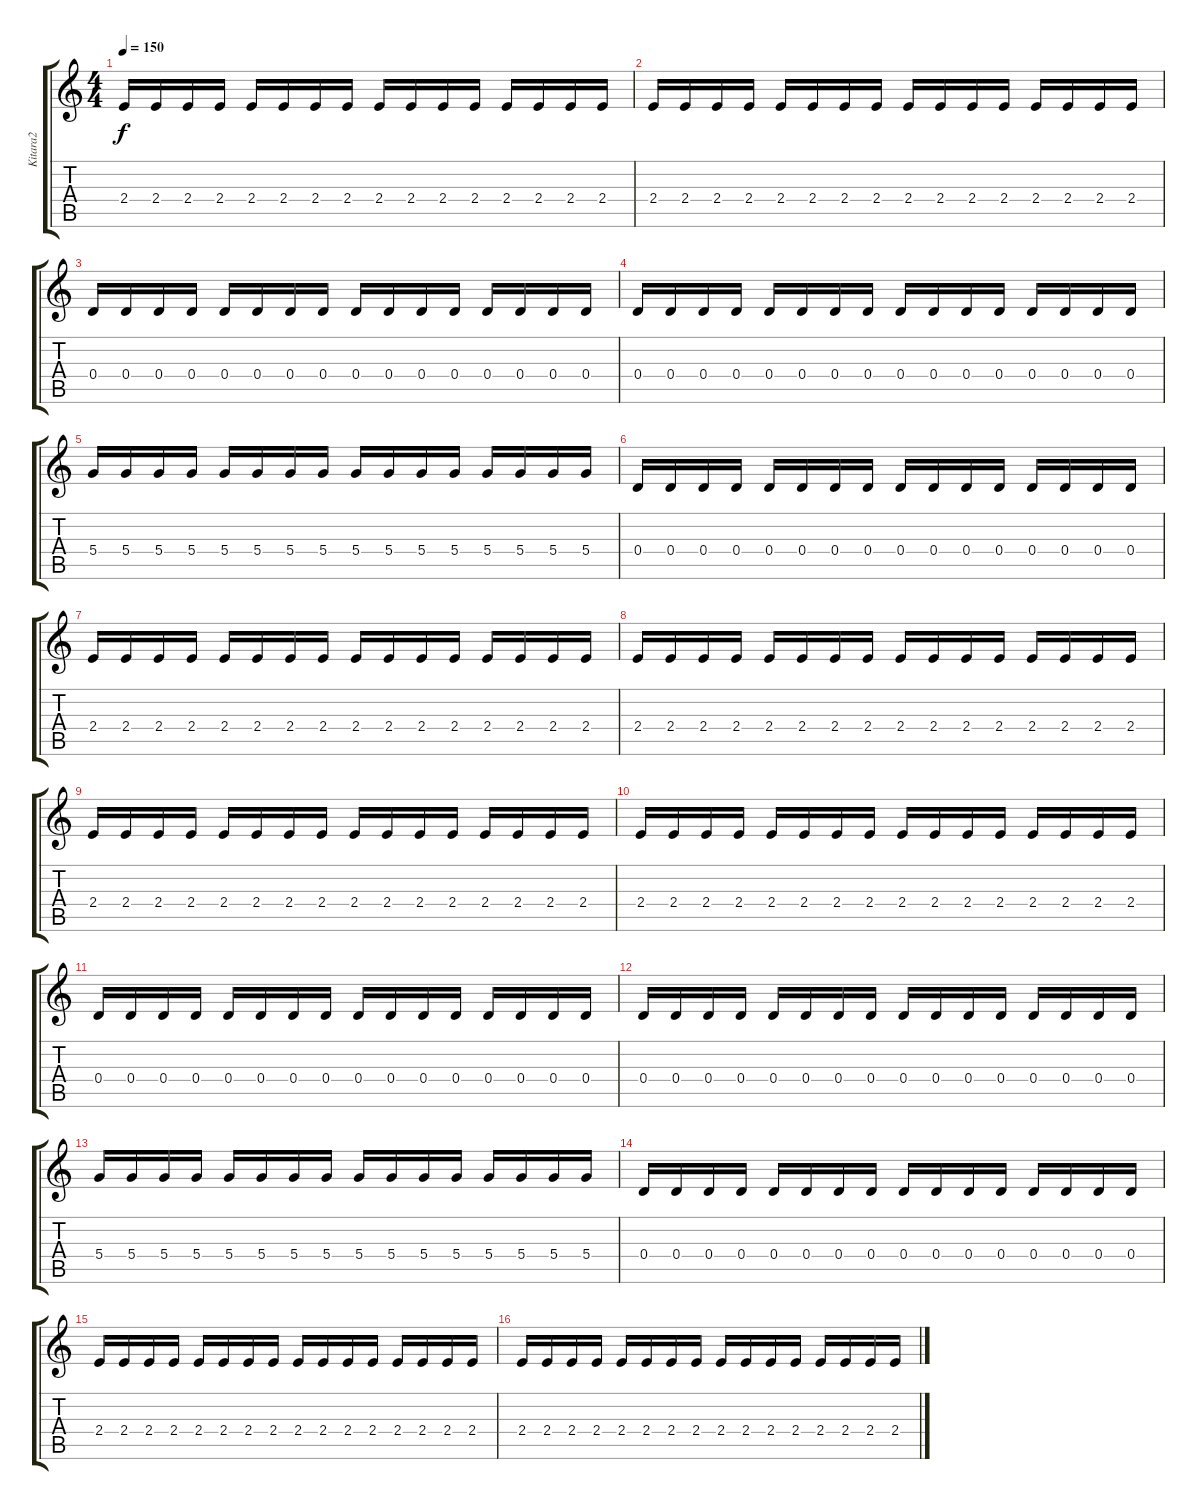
\track ("Kitara2" "Kitara2") {instrument distortionguitar}
\staff {score tabs}
\tuning (E4 B3 G3 D3 A2 E2) {hide}
\ts (4 4)
\tempo 150
\clef g2
\ks c
2.4.16{dy f instrument distortionguitar} 2.4.16 2.4.16 2.4.16 2.4.16 2.4.16 2.4.16 2.4.16 2.4.16 2.4.16 2.4.16 2.4.16 2.4.16 2.4.16 2.4.16 2.4.16 |
2.4.16 2.4.16 2.4.16 2.4.16 2.4.16 2.4.16 2.4.16 2.4.16 2.4.16 2.4.16 2.4.16 2.4.16 2.4.16 2.4.16 2.4.16 2.4.16 |
0.4.16 0.4.16 0.4.16 0.4.16 0.4.16 0.4.16 0.4.16 0.4.16 0.4.16 0.4.16 0.4.16 0.4.16 0.4.16 0.4.16 0.4.16 0.4.16 |
0.4.16 0.4.16 0.4.16 0.4.16 0.4.16 0.4.16 0.4.16 0.4.16 0.4.16 0.4.16 0.4.16 0.4.16 0.4.16 0.4.16 0.4.16 0.4.16 |
5.4.16 5.4.16 5.4.16 5.4.16 5.4.16 5.4.16 5.4.16 5.4.16 5.4.16 5.4.16 5.4.16 5.4.16 5.4.16 5.4.16 5.4.16 5.4.16 |
0.4.16 0.4.16 0.4.16 0.4.16 0.4.16 0.4.16 0.4.16 0.4.16 0.4.16 0.4.16 0.4.16 0.4.16 0.4.16 0.4.16 0.4.16 0.4.16 |
2.4.16 2.4.16 2.4.16 2.4.16 2.4.16 2.4.16 2.4.16 2.4.16 2.4.16 2.4.16 2.4.16 2.4.16 2.4.16 2.4.16 2.4.16 2.4.16 |
2.4.16 2.4.16 2.4.16 2.4.16 2.4.16 2.4.16 2.4.16 2.4.16 2.4.16 2.4.16 2.4.16 2.4.16 2.4.16 2.4.16 2.4.16 2.4.16 |
2.4.16 2.4.16 2.4.16 2.4.16 2.4.16 2.4.16 2.4.16 2.4.16 2.4.16 2.4.16 2.4.16 2.4.16 2.4.16 2.4.16 2.4.16 2.4.16 |
2.4.16 2.4.16 2.4.16 2.4.16 2.4.16 2.4.16 2.4.16 2.4.16 2.4.16 2.4.16 2.4.16 2.4.16 2.4.16 2.4.16 2.4.16 2.4.16 |
0.4.16 0.4.16 0.4.16 0.4.16 0.4.16 0.4.16 0.4.16 0.4.16 0.4.16 0.4.16 0.4.16 0.4.16 0.4.16 0.4.16 0.4.16 0.4.16 |
0.4.16 0.4.16 0.4.16 0.4.16 0.4.16 0.4.16 0.4.16 0.4.16 0.4.16 0.4.16 0.4.16 0.4.16 0.4.16 0.4.16 0.4.16 0.4.16 |
5.4.16 5.4.16 5.4.16 5.4.16 5.4.16 5.4.16 5.4.16 5.4.16 5.4.16 5.4.16 5.4.16 5.4.16 5.4.16 5.4.16 5.4.16 5.4.16 |
0.4.16 0.4.16 0.4.16 0.4.16 0.4.16 0.4.16 0.4.16 0.4.16 0.4.16 0.4.16 0.4.16 0.4.16 0.4.16 0.4.16 0.4.16 0.4.16 |
2.4.16 2.4.16 2.4.16 2.4.16 2.4.16 2.4.16 2.4.16 2.4.16 2.4.16 2.4.16 2.4.16 2.4.16 2.4.16 2.4.16 2.4.16 2.4.16 |
2.4.16 2.4.16 2.4.16 2.4.16 2.4.16 2.4.16 2.4.16 2.4.16 2.4.16 2.4.16 2.4.16 2.4.16 2.4.16 2.4.16 2.4.16 2.4.16
